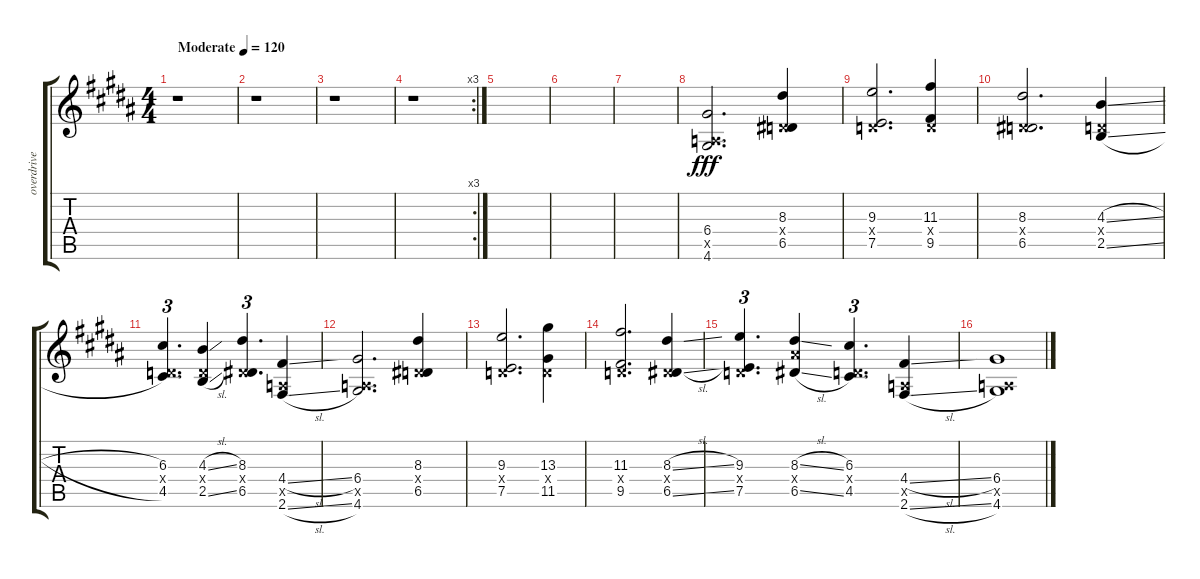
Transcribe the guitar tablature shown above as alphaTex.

\track ("overdrive" "overdrive") {instrument overdrivenguitar}
\staff {score tabs}
\tuning (E4 B3 G3 D3 A2 E2) {hide}
\ts (4 4)
\tempo (120 "Moderate")
\clef g2
\ks g#minor
r.1{txt "" dy fff instrument overdrivenguitar} |
r.1{txt ""} |
r.1 |
\rc 3
r.1 |
|
|
|
(6.4 0.5{x} 4.6).2{d} (8.3 0.4{x} 6.5).4 |
(9.3 0.4{x} 7.5).2{d} (11.3 0.4{x} 9.5).4 |
(8.3 0.4{x} 6.5).2{d} (4.3{sl} 0.4{x} 2.5{sl}).4 |
(6.3 0.4{x} 4.5).4{d tu (3 2)} (4.3{sl} 0.4{x} 2.5{sl}).4 (8.3 0.4{x} 6.5).4{d tu (3 2)} (4.4{sl} 0.5{x} 2.6{sl}).4 |
(6.4 0.5{x} 4.6).2{d} (8.3 0.4{x} 6.5).4 |
(9.3 0.4{x} 7.5).2{d} (13.3 0.4{x} 11.5).4 |
(11.3 0.4{x} 9.5).2{d} (8.3{sl} 0.4{x} 6.5{sl}).4 |
(9.3 0.4{x} 7.5).4{d tu (3 2)} (8.3{sl} 8.4{x} 6.5{sl}).4 (6.3 0.4{x} 4.5).4{d tu (3 2)} (4.4{sl} 0.5{x} 2.6{sl}).4 |
(6.4 0.5{x} 4.6).1
